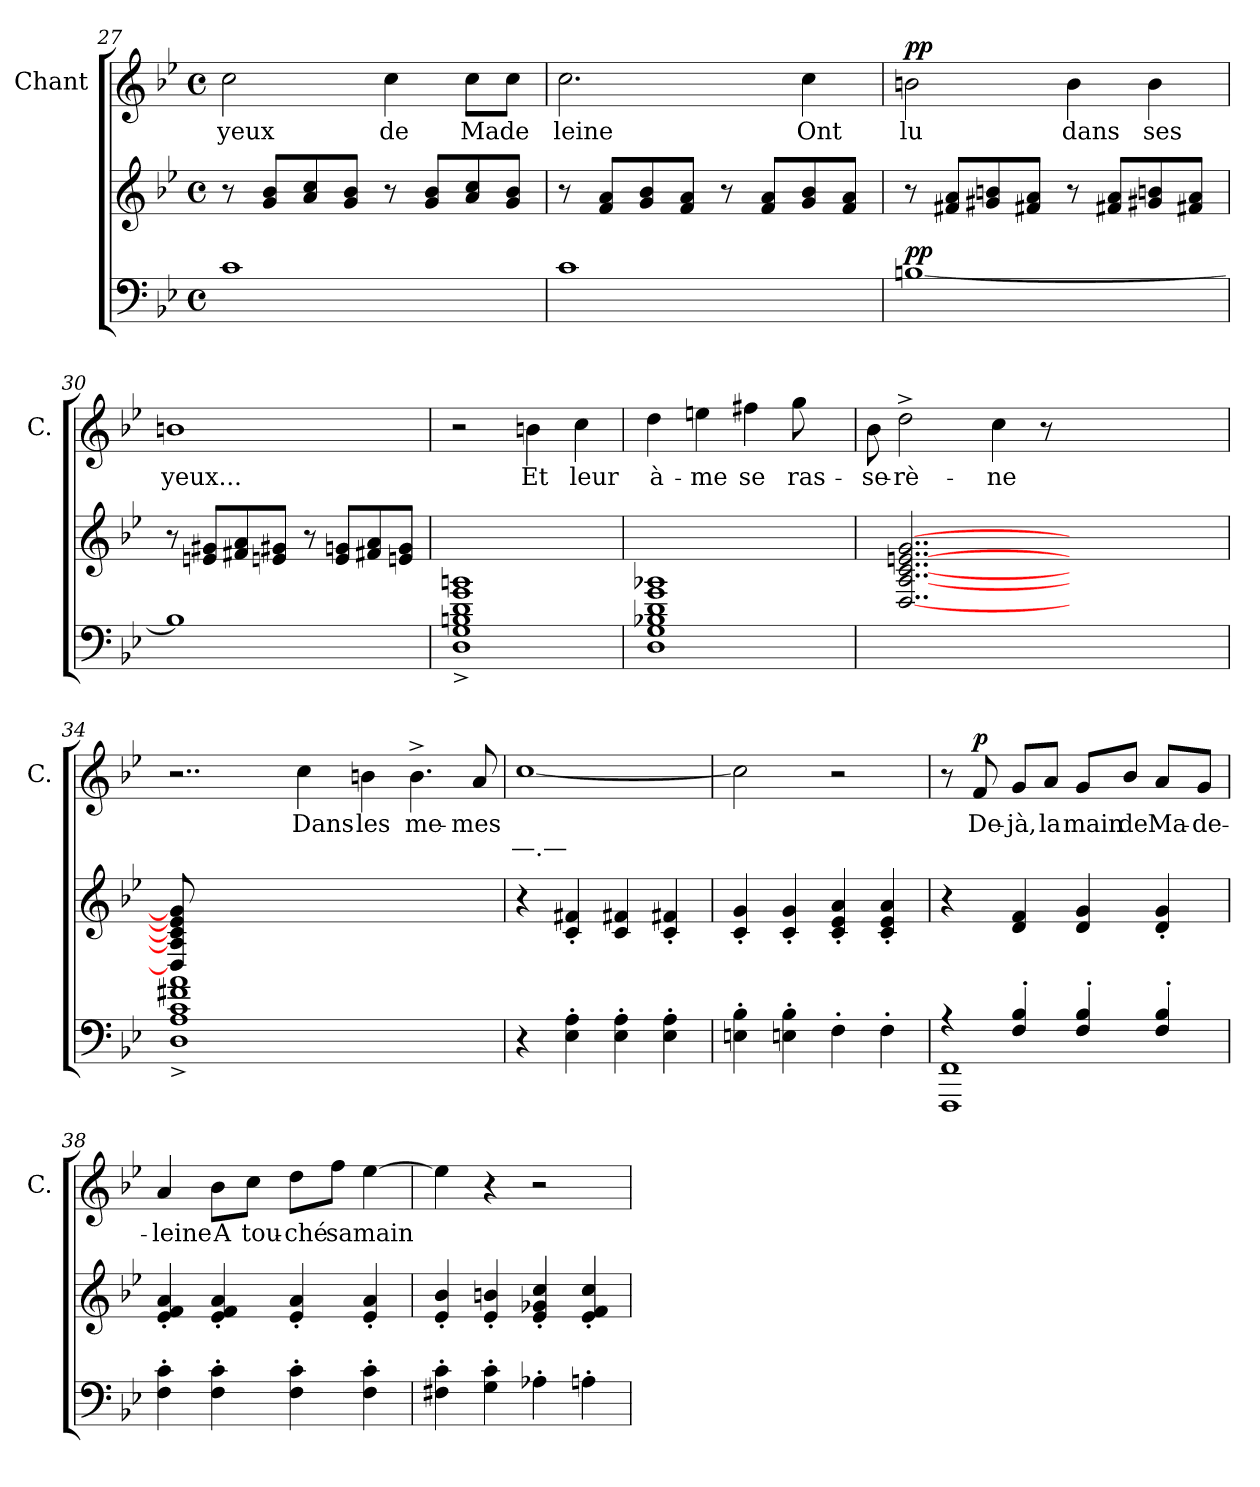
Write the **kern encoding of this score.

**kern	**dynam	**kern	**kern	**text	**text	**dynam
*part3	*part3	*part2	*part1	*part1	*part1	*part1
*staff3	*staff3	*staff2	*staff1	*staff1	*staff1	*staff1
*	*	*	*I"Chant	*	*	*
*	*	*	*I'C.	*	*	*
*clefF4	*	*clefG2	*clefG2	*	*	*
*k[b-e-]	*	*k[b-e-]	*k[b-e-]	*	*	*
*M4/4	*	*M4/4	*M4/4	*	*	*
*met(c)	*	*met(c)	*met(c)	*	*	*
=27	=27	=27	=27	=27	=27	=27
1ci/	.	8r	2ccj\	yeux	.	.
.	.	8b-j/ 8gj/L	.	.	.	.
.	.	8ccj/ 8aj/	.	.	.	.
.	.	8b-j/ 8gj/J	.	.	.	.
.	.	8r	4ccj\	de	.	.
.	.	8b-j/ 8gj/L	.	.	.	.
.	.	8ccj/ 8aj/	8ccj\L	Made	.	.
.	.	8b-j/ 8gj/J	8ccj\J	--	.	.
=28	=28	=28	=28	=28	=28	=28
1ci/	.	8r	2.ccj\	leine	.	.
.	.	8aj/ 8fj/L	.	.	.	.
.	.	8gj/ 8b-j/	.	.	.	.
.	.	8aj/ 8fj/J	.	.	.	.
.	.	8r	.	.	.	.
.	.	8aj/ 8fj/L	.	.	.	.
.	.	8b-j/ 8gj/	4ccj\	Ont	.	.
.	.	8aj/ 8fj/J	.	.	.	.
=29	=29	=29	=29	=29	=29	=29
!	!LO:DY:a	!	!	!	!	!LO:DY:a
[1Bni/	pp	8r	2bnj\	lu	.	pp
.	.	8aj/ 8f#Xj/L	.	.	.	.
.	.	8bnj/ 8g#Xj/	.	.	.	.
.	.	8f#Xj/ 8aj/J	.	.	.	.
.	.	8r	4bj\	dans	.	.
.	.	8aj/ 8f#Xj/L	.	.	.	.
.	.	8bnj/ 8g#Xj/	4bj\	ses	.	.
.	.	8aj/ 8f#Xj/J	.	.	.	.
!!LO:LB:g=z
=30	=30	=30	=30	=30	=30	=30
1Bi/]	.	8r	1bnj/	yeux...	.	.
.	.	8enj/ 8g#Xj/L	.	.	.	.
.	.	8f#Xj/ 8aj/	.	.	.	.
.	.	8g#Xj/ 8enj/J	.	.	.	.
.	.	8r	.	.	.	.
.	.	8gnj/ 8ej/L	.	.	.	.
.	.	8aj/ 8f#Xj/	.	.	.	.
.	.	8gj/ 8enj/J	.	.	.	.
=31	=31	=31	=31	=31	=31	=31
1Dj^>/ 1Gj^>/ 1bnj^>/ 1gj^>/ 1dj^>/ 1Bnj^>/	.	1ryy	2r	.	.	.
.	.	.	4bnj\	Et	.	.
.	.	.	4ccj\	leur	.	.
=32	=32	=32	=32	=32	=32	=32
1Dj/ 1Gj/ 1b-Xj/ 1gj/ 1dj/ 1B-Xj/	.	1ryy	4ddj\	à-	.	.
.	.	.	4eenj\	me	.	.
.	.	.	4ff#Xj\	se	.	.
.	.	.	8ggj\	ras-	.	.
.	.	.	8ryy	.	.	.
=33	=33	=33	=33	=33	=33	=33
2ryy	.	8ryy	8b-j\	se-	.	.
.	.	[2..DZ/ [2..AZ/ [2..gZ/ [2..eZ/ [2..cZ/	2dd^>j\	rè-	.	.
2ryy	.	.	.	.	.	.
.	.	.	4ccj\	ne	.	.
.	.	.	8r	.	.	.
1ryy	.	8ryy	2..ryy	.	.	.
.	.	2..ryy	.	.	.	.
.	.	.	8ryy	.	.	.
=34	=34	=34	=34	=34	=34	=34
1Dj^>/ 1Aj^>/ 1aj^>/ 1f#Xj^>/ 1cj^>/	.	8DZ]/ 8AZ]/ 8gZ]/ 8eZ]/ 8cZ]/	2..r	.	.	.
.	.	1ryy	.	.	.	.
.	.	.	4ccj\	Dans	.	.
2..ryy	.	.	.	.	.	.
.	.	2.ryy	4bnj\	les	.	.
.	.	.	4.b^>j\	me-	.	.
.	.	.	8aj/	mes	.	.
!!LO:LB:g=z
=35	=35	=35	=35	=35	=35	=35
4r	.	4r	[1ccj/	.	—.—	.
4Ai'<\ 4E-i'<\	.	4f#Xj'>/ 4cj'>/	.	.	.	.
4E-i'<\ 4Ai'<\	.	4f#Xj/ 4cj/	.	.	.	.
4E-i'<\ 4Ai'<\	.	4f#Xj'>/ 4cj'>/	.	.	.	.
=36	=36	=36	=36	=36	=36	=36
4Eni'<\ 4B-i'<\	.	4gj'>/ 4cj'>/	2ccj\]	.	.	.
4Eni'<\ 4B-i'<\	.	4gj'>/ 4cj'>/	.	.	.	.
4F'<i\	.	4aj'>/ 4e-j'>/ 4cj'>/	2r	.	.	.
4F'<i\	.	4aj'>/ 4e-j'>/ 4cj'>/	.	.	.	.
=37	=37	=37	=37	=37	=37	=37
*^	*	*	*	*	*	*
4r	1FFFV/ 1FFV/	.	4r	8r	.	.	.
!	!	!	!	!	!	!	!LO:DY:a
.	.	.	.	8fj/	De-	.	p
4B-i'</ 4Fi'</	.	.	4fj/ 4dj/	8gj/L	jà,	.	.
.	.	.	.	8aj/J	la	.	.
4B-i'</ 4Fi'</	.	.	4gj/ 4dj/	8gj/L	main	.	.
.	.	.	.	8b-j/J	de	.	.
4B-i'</ 4Fi'</	.	.	4gj'>/ 4dj'>/	8aj/L	Ma-	.	.
.	.	.	.	8gj/J	de-	.	.
*v	*v	*	*	*	*	*	*
=38	=38	=38	=38	=38	=38	=38
4Fi'<\ 4ci'<\	.	4fj'>/ 4e-j'>/ 4aj'>/	4aj/	leine	.	.
4Fi'<\ 4ci'<\	.	4fj'>/ 4e-j'>/ 4aj'>/	8b-j\L	A	.	.
.	.	.	8ccj\J	tou-	.	.
4Fi'<'<\ 4ci'<'<\	.	4aj'>/ 4e-j'>/	8ddj\L	ché	.	.
.	.	.	8ffj\J	sa	.	.
4Fi'<\ 4ci'<\	.	4aj'>/ 4e-j'>/	[4ee-j\	main	.	.
!!LO:LB:g=z
=39	=39	=39	=39	=39	=39	=39
4F#Xi'<\ 4ci'<\	.	4b-j'>/ 4e-j'>/	4ee-j\]	.	.	.
4Gi'<\ 4ci'<\	.	4bnj'>/ 4e-j'>/	4r	.	.	.
4A-X'<i\	.	4ccj'>/ 4g-Xj'>/ 4e-j'>/	2r	.	.	.
4An'<i\	.	4ccj'>/ 4fj'>/ 4e-j'>/	.	.	.	.
=	=	=	=	=	=	=
*-	*-	*-	*-	*-	*-	*-
